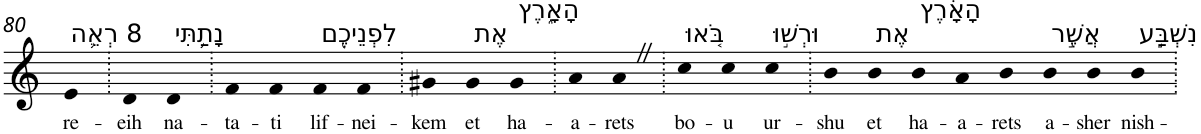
**kern	**text
*part1	*part1
*staff1	*staff1
*I"Piano	*
*I'Pno	*
!!LO:PB:g=z
*clefG2	*
*k[]	*
=80	=80
!LO:TX:a:t=8 רְאֵ֛ה	!
!	!LO:LY:b
4e	re-
=81.	=81.
!	!LO:LY:b
4d	-eih
!LO:TX:a:t=נָתַ֥תִּי	!
!	!LO:LY:b
4d	na-
=82.	=82.
!	!LO:LY:b
4f	-ta-
!	!LO:LY:b
4f	-ti
!LO:TX:a:t=לִפְנֵיכֶ֖ם	!
!	!LO:LY:b
4f	lif-
!	!LO:LY:b
4f	-nei-
=83.	=83.
!	!LO:LY:b
4g#X	-kem
!LO:TX:a:t=אֶת	!
!	!LO:LY:b
4g#	et
!LO:TX:a:t=הָאָ֑רֶץ	!
!	!LO:LY:b
4g#	ha-
=84.	=84.
!	!LO:LY:b
4a	-a-
!	!LO:LY:b
4aZ	-rets
=85.	=85.
!LO:TX:a:t=בֹּ֚אוּ	!
!	!LO:LY:b
4cc	bo-
!	!LO:LY:b
4cc	-u
!LO:TX:a:t=וּרְשׁ֣וּ	!
!	!LO:LY:b
4cc	ur-
=86.	=86.
!	!LO:LY:b
4b	-shu
!LO:TX:a:t=אֶת	!
!	!LO:LY:b
4b	et
!LO:TX:a:t=הָאָ֔רֶץ	!
!	!LO:LY:b
4b	ha-
!	!LO:LY:b
4a	-a-
!	!LO:LY:b
4b	-rets
!LO:TX:a:t=אֲשֶׁ֣ר	!
!	!LO:LY:b
4b	a-
!	!LO:LY:b
4b	-sher
!LO:TX:a:t=נִשְׁבַּ֣ע	!
!	!LO:LY:b
4b	nish-
=.	=.
*-	*-
